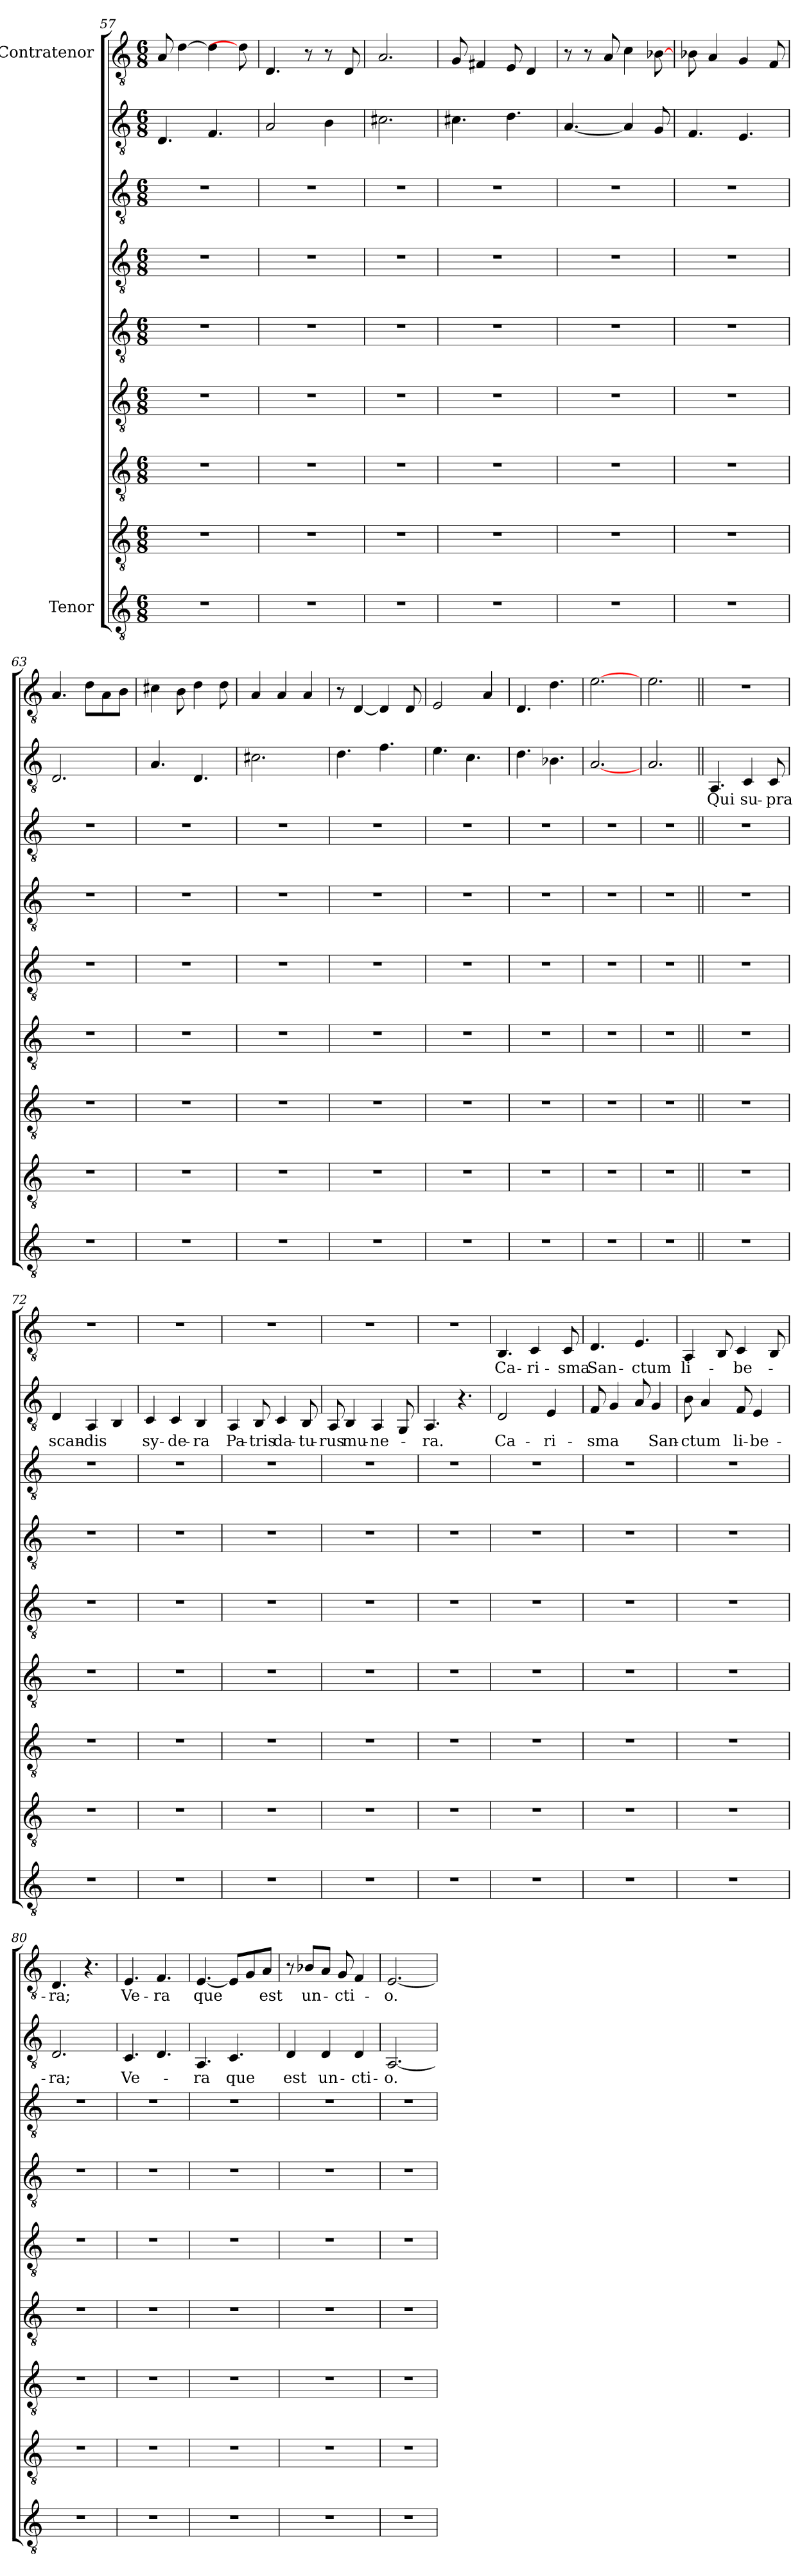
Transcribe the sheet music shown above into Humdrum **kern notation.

**kern	**kern	**kern	**kern	**kern	**kern	**kern	**kern	**text	**kern	**text
*part2	*part2	*part2	*part2	*part2	*part2	*part2	*part2	*part2	*part1	*part1
*staff9	*staff8	*staff7	*staff6	*staff5	*staff4	*staff3	*staff2	*staff2	*staff1	*staff1
*I"Tenor	*	*	*	*	*	*	*	*	*I"Contratenor	*
!!LO:LB:g=z
*clefGv2	*clefGv2	*clefGv2	*clefGv2	*clefGv2	*clefGv2	*clefGv2	*clefGv2	*	*clefGv2	*
*ITrd7c12	*ITrd7c12	*ITrd7c12	*ITrd7c12	*ITrd7c12	*ITrd7c12	*ITrd7c12	*ITrd7c12	*	*ITrd7c12	*
*k[]	*k[]	*k[]	*k[]	*k[]	*k[]	*k[]	*k[]	*	*k[]	*
*C:	*C:	*C:	*C:	*C:	*C:	*C:	*C:	*	*C:	*
*M6/8	*M6/8	*M6/8	*M6/8	*M6/8	*M6/8	*M6/8	*M6/8	*	*M6/8	*
=57	=57	=57	=57	=57	=57	=57	=57	=57	=57	=57
!LO:N:vis=1	!LO:N:vis=1	!LO:N:vis=1	!LO:N:vis=1	!LO:N:vis=1	!LO:N:vis=1	!LO:N:vis=1	!	!	!	!
2.r	2.r	2.r	2.r	2.r	2.r	2.r	4.DDi/	.	8AAi/L	.
.	.	.	.	.	.	.	.	.	[4Di\	.
.	.	.	.	.	.	.	4.FFi/	.	4Di\]	.
.	.	.	.	.	.	.	.	.	8Di\L]	.
=58	=58	=58	=58	=58	=58	=58	=58	=58	=58	=58
!LO:N:vis=1	!LO:N:vis=1	!LO:N:vis=1	!LO:N:vis=1	!LO:N:vis=1	!LO:N:vis=1	!LO:N:vis=1	!	!	!	!
2.r	2.r	2.r	2.r	2.r	2.r	2.r	2AAi/	.	4.DDi/	.
.	.	.	.	.	.	.	.	.	8r	.
.	.	.	.	.	.	.	4BBi\	.	8r	.
.	.	.	.	.	.	.	.	.	8DDi/L	.
=59	=59	=59	=59	=59	=59	=59	=59	=59	=59	=59
!LO:N:vis=1	!LO:N:vis=1	!LO:N:vis=1	!LO:N:vis=1	!LO:N:vis=1	!LO:N:vis=1	!LO:N:vis=1	!	!	!	!
2.r	2.r	2.r	2.r	2.r	2.r	2.r	2.C#Xi\	.	2.AAi/	.
=60	=60	=60	=60	=60	=60	=60	=60	=60	=60	=60
!LO:N:vis=1	!LO:N:vis=1	!LO:N:vis=1	!LO:N:vis=1	!LO:N:vis=1	!LO:N:vis=1	!LO:N:vis=1	!	!	!	!
2.r	2.r	2.r	2.r	2.r	2.r	2.r	4.C#Xi\	.	8GGi/L	.
.	.	.	.	.	.	.	.	.	4FF#Xi/	.
.	.	.	.	.	.	.	4.Di\	.	8EEi/L	.
.	.	.	.	.	.	.	.	.	4DDi/	.
=61	=61	=61	=61	=61	=61	=61	=61	=61	=61	=61
!LO:N:vis=1	!LO:N:vis=1	!LO:N:vis=1	!LO:N:vis=1	!LO:N:vis=1	!LO:N:vis=1	!LO:N:vis=1	!	!	!	!
2.r	2.r	2.r	2.r	2.r	2.r	2.r	[4.AAi/	.	8r	.
.	.	.	.	.	.	.	.	.	8r	.
.	.	.	.	.	.	.	.	.	8AAi/L	.
.	.	.	.	.	.	.	4AAi/]	.	4Ci\	.
.	.	.	.	.	.	.	8GGi/L	.	[8BB-Xi\L	.
=62	=62	=62	=62	=62	=62	=62	=62	=62	=62	=62
!LO:N:vis=1	!LO:N:vis=1	!LO:N:vis=1	!LO:N:vis=1	!LO:N:vis=1	!LO:N:vis=1	!LO:N:vis=1	!	!	!	!
2.r	2.r	2.r	2.r	2.r	2.r	2.r	4.FFi/	.	8BB-i\L	.
.	.	.	.	.	.	.	.	.	4AAi/	.
.	.	.	.	.	.	.	4.EEi/	.	4GGi/	.
.	.	.	.	.	.	.	.	.	8FFi/L	.
=63	=63	=63	=63	=63	=63	=63	=63	=63	=63	=63
!LO:N:vis=1	!LO:N:vis=1	!LO:N:vis=1	!LO:N:vis=1	!LO:N:vis=1	!LO:N:vis=1	!LO:N:vis=1	!	!	!	!
2.r	2.r	2.r	2.r	2.r	2.r	2.r	2.DDi/	.	4.AAi/	.
.	.	.	.	.	.	.	.	.	8Di\L	.
.	.	.	.	.	.	.	.	.	8AAi\	.
.	.	.	.	.	.	.	.	.	8BBi\J	.
!!LO:LB:g=z
=64	=64	=64	=64	=64	=64	=64	=64	=64	=64	=64
!LO:N:vis=1	!LO:N:vis=1	!LO:N:vis=1	!LO:N:vis=1	!LO:N:vis=1	!LO:N:vis=1	!LO:N:vis=1	!	!	!	!
2.r	2.r	2.r	2.r	2.r	2.r	2.r	4.AAi/	.	4C#Xi\	.
.	.	.	.	.	.	.	.	.	8BBi\L	.
.	.	.	.	.	.	.	4.DDi/	.	4Di\	.
.	.	.	.	.	.	.	.	.	8Di\L	.
=65	=65	=65	=65	=65	=65	=65	=65	=65	=65	=65
!LO:N:vis=1	!LO:N:vis=1	!LO:N:vis=1	!LO:N:vis=1	!LO:N:vis=1	!LO:N:vis=1	!LO:N:vis=1	!	!	!	!
2.r	2.r	2.r	2.r	2.r	2.r	2.r	2.C#Xi\	.	4AAi/	.
.	.	.	.	.	.	.	.	.	4AAi/	.
.	.	.	.	.	.	.	.	.	4AAi/	.
=66	=66	=66	=66	=66	=66	=66	=66	=66	=66	=66
!LO:N:vis=1	!LO:N:vis=1	!LO:N:vis=1	!LO:N:vis=1	!LO:N:vis=1	!LO:N:vis=1	!LO:N:vis=1	!	!	!	!
2.r	2.r	2.r	2.r	2.r	2.r	2.r	4.Di\	.	8r	.
.	.	.	.	.	.	.	.	.	[4DDi/	.
.	.	.	.	.	.	.	4.Fi\	.	4DDi/]	.
.	.	.	.	.	.	.	.	.	8DDi/L	.
=67	=67	=67	=67	=67	=67	=67	=67	=67	=67	=67
!LO:N:vis=1	!LO:N:vis=1	!LO:N:vis=1	!LO:N:vis=1	!LO:N:vis=1	!LO:N:vis=1	!LO:N:vis=1	!	!	!	!
2.r	2.r	2.r	2.r	2.r	2.r	2.r	4.Ei\	.	2EEi/	.
.	.	.	.	.	.	.	4.Ci\	.	.	.
.	.	.	.	.	.	.	.	.	4AAi/	.
=68	=68	=68	=68	=68	=68	=68	=68	=68	=68	=68
!LO:N:vis=1	!LO:N:vis=1	!LO:N:vis=1	!LO:N:vis=1	!LO:N:vis=1	!LO:N:vis=1	!LO:N:vis=1	!	!	!	!
2.r	2.r	2.r	2.r	2.r	2.r	2.r	4.Di\	.	4.DDi/	.
.	.	.	.	.	.	.	4.BB-Xi\	.	4.Di\	.
=69	=69	=69	=69	=69	=69	=69	=69	=69	=69	=69
!LO:N:vis=1	!LO:N:vis=1	!LO:N:vis=1	!LO:N:vis=1	!LO:N:vis=1	!LO:N:vis=1	!LO:N:vis=1	!	!	!	!
2.r	2.r	2.r	2.r	2.r	2.r	2.r	[2.AAi/	.	[2.Ei\	.
=70	=70	=70	=70	=70	=70	=70	=70	=70	=70	=70
!LO:N:vis=1	!LO:N:vis=1	!LO:N:vis=1	!LO:N:vis=1	!LO:N:vis=1	!LO:N:vis=1	!LO:N:vis=1	!	!	!	!
2.r	2.r	2.r	2.r	2.r	2.r	2.r	2.AAi/	.	2.Ei\	.
=71||	=71||	=71||	=71||	=71||	=71||	=71||	=71||	=71||	=71||	=71||
!LO:N:vis=1	!LO:N:vis=1	!LO:N:vis=1	!LO:N:vis=1	!LO:N:vis=1	!LO:N:vis=1	!LO:N:vis=1	!	!LO:LY:b:color=#000000	!LO:N:vis=1	!
2.r	2.r	2.r	2.r	2.r	2.r	2.r	4.AAAi/	Qui	2.r	.
!	!	!	!	!	!	!	!	!LO:LY:b:color=#000000	!	!
.	.	.	.	.	.	.	4CCi/	su-	.	.
!	!	!	!	!	!	!	!	!LO:LY:b:color=#000000	!	!
.	.	.	.	.	.	.	8CCi/L	-pra	.	.
!!LO:PB:g=z
=72	=72	=72	=72	=72	=72	=72	=72	=72	=72	=72
!LO:N:vis=1	!LO:N:vis=1	!LO:N:vis=1	!LO:N:vis=1	!LO:N:vis=1	!LO:N:vis=1	!LO:N:vis=1	!	!LO:LY:b:color=#000000	!LO:N:vis=1	!
2.r	2.r	2.r	2.r	2.r	2.r	2.r	4DDi/	scan-	2.r	.
!	!	!	!	!	!	!	!	!LO:LY:b:color=#000000	!	!
.	.	.	.	.	.	.	4AAAi/	-dis	.	.
.	.	.	.	.	.	.	4BBBi/	.	.	.
=73	=73	=73	=73	=73	=73	=73	=73	=73	=73	=73
!LO:N:vis=1	!LO:N:vis=1	!LO:N:vis=1	!LO:N:vis=1	!LO:N:vis=1	!LO:N:vis=1	!LO:N:vis=1	!	!LO:LY:b:color=#000000	!LO:N:vis=1	!
2.r	2.r	2.r	2.r	2.r	2.r	2.r	4CCi/	sy-	2.r	.
!	!	!	!	!	!	!	!	!LO:LY:b:color=#000000	!	!
.	.	.	.	.	.	.	4CCi/	-de-	.	.
!	!	!	!	!	!	!	!	!LO:LY:b:color=#000000	!	!
.	.	.	.	.	.	.	4BBBi/	-ra	.	.
=74	=74	=74	=74	=74	=74	=74	=74	=74	=74	=74
!LO:N:vis=1	!LO:N:vis=1	!LO:N:vis=1	!LO:N:vis=1	!LO:N:vis=1	!LO:N:vis=1	!LO:N:vis=1	!	!LO:LY:b:color=#000000	!LO:N:vis=1	!
2.r	2.r	2.r	2.r	2.r	2.r	2.r	4AAAi/	Pa-	2.r	.
!	!	!	!	!	!	!	!	!LO:LY:b:color=#000000	!	!
.	.	.	.	.	.	.	8BBBi/L	-tris	.	.
!	!	!	!	!	!	!	!	!LO:LY:b:color=#000000	!	!
.	.	.	.	.	.	.	4CCi/	da-	.	.
!	!	!	!	!	!	!	!	!LO:LY:b:color=#000000	!	!
.	.	.	.	.	.	.	8BBBi/L	-tu-	.	.
=75	=75	=75	=75	=75	=75	=75	=75	=75	=75	=75
!LO:N:vis=1	!LO:N:vis=1	!LO:N:vis=1	!LO:N:vis=1	!LO:N:vis=1	!LO:N:vis=1	!LO:N:vis=1	!	!LO:LY:b:color=#000000	!LO:N:vis=1	!
2.r	2.r	2.r	2.r	2.r	2.r	2.r	8AAAi/L	-rus	2.r	.
!	!	!	!	!	!	!	!	!LO:LY:b:color=#000000	!	!
.	.	.	.	.	.	.	4BBBi/	mu-	.	.
!	!	!	!	!	!	!	!	!LO:LY:b:color=#000000	!	!
.	.	.	.	.	.	.	4AAAi/	-ne-	.	.
.	.	.	.	.	.	.	8GGGi/L	.	.	.
=76	=76	=76	=76	=76	=76	=76	=76	=76	=76	=76
!LO:N:vis=1	!LO:N:vis=1	!LO:N:vis=1	!LO:N:vis=1	!LO:N:vis=1	!LO:N:vis=1	!LO:N:vis=1	!	!LO:LY:b:color=#000000	!LO:N:vis=1	!
2.r	2.r	2.r	2.r	2.r	2.r	2.r	4.AAAi/	-ra.	2.r	.
.	.	.	.	.	.	.	4.r	.	.	.
=77	=77	=77	=77	=77	=77	=77	=77	=77	=77	=77
!LO:N:vis=1	!LO:N:vis=1	!LO:N:vis=1	!LO:N:vis=1	!LO:N:vis=1	!LO:N:vis=1	!LO:N:vis=1	!	!LO:LY:b:color=#000000	!	!LO:LY:b:color=#000000
2.r	2.r	2.r	2.r	2.r	2.r	2.r	2DDi/	Ca-	4.BBBi/	Ca-
!	!	!	!	!	!	!	!	!	!	!LO:LY:b:color=#000000
.	.	.	.	.	.	.	.	.	4CCi/	-ri-
!	!	!	!	!	!	!	!	!LO:LY:b:color=#000000	!	!
.	.	.	.	.	.	.	4EEi/	-ri-	.	.
!	!	!	!	!	!	!	!	!	!	!LO:LY:b:color=#000000
.	.	.	.	.	.	.	.	.	8CCi/L	-sma
=78	=78	=78	=78	=78	=78	=78	=78	=78	=78	=78
!LO:N:vis=1	!LO:N:vis=1	!LO:N:vis=1	!LO:N:vis=1	!LO:N:vis=1	!LO:N:vis=1	!LO:N:vis=1	!	!LO:LY:b:color=#000000	!	!LO:LY:b:color=#000000
2.r	2.r	2.r	2.r	2.r	2.r	2.r	8FFi/L	-sma	4.DDi/	San-
.	.	.	.	.	.	.	4GGi/	.	.	.
!	!	!	!	!	!	!	!	!	!	!LO:LY:b:color=#000000
.	.	.	.	.	.	.	8AAi/L	.	4.EEi/	-ctum
!	!	!	!	!	!	!	!	!LO:LY:b:color=#000000	!	!
.	.	.	.	.	.	.	4GGi/	San-	.	.
!!LO:LB:g=z
=79	=79	=79	=79	=79	=79	=79	=79	=79	=79	=79
!LO:N:vis=1	!LO:N:vis=1	!LO:N:vis=1	!LO:N:vis=1	!LO:N:vis=1	!LO:N:vis=1	!LO:N:vis=1	!	!LO:LY:b:color=#000000	!	!LO:LY:b:color=#000000
2.r	2.r	2.r	2.r	2.r	2.r	2.r	8BBi\L	-ctum	4AAAi/	li-
.	.	.	.	.	.	.	4AAi/	.	.	.
.	.	.	.	.	.	.	.	.	8BBBi/L	.
!	!	!	!	!	!	!	!	!LO:LY:b:color=#000000	!	!LO:LY:b:color=#000000
.	.	.	.	.	.	.	8FFi/L	li-	4CCi/	-be-
!	!	!	!	!	!	!	!	!LO:LY:b:color=#000000	!	!
.	.	.	.	.	.	.	4EEi/	-be-	.	.
.	.	.	.	.	.	.	.	.	8BBBi/L	.
=80	=80	=80	=80	=80	=80	=80	=80	=80	=80	=80
!LO:N:vis=1	!LO:N:vis=1	!LO:N:vis=1	!LO:N:vis=1	!LO:N:vis=1	!LO:N:vis=1	!LO:N:vis=1	!	!LO:LY:b:color=#000000	!	!LO:LY:b:color=#000000
2.r	2.r	2.r	2.r	2.r	2.r	2.r	2.DDi/	-ra;	4.DDi/	-ra;
.	.	.	.	.	.	.	.	.	4.r	.
=81	=81	=81	=81	=81	=81	=81	=81	=81	=81	=81
!LO:N:vis=1	!LO:N:vis=1	!LO:N:vis=1	!LO:N:vis=1	!LO:N:vis=1	!LO:N:vis=1	!LO:N:vis=1	!	!LO:LY:b:color=#000000	!	!LO:LY:b:color=#000000
2.r	2.r	2.r	2.r	2.r	2.r	2.r	4.CCi/	Ve-	4.EEi/	Ve-
!	!	!	!	!	!	!	!	!	!	!LO:LY:b:color=#000000
.	.	.	.	.	.	.	4.DDi/	.	4.FFi/	-ra
=82	=82	=82	=82	=82	=82	=82	=82	=82	=82	=82
!LO:N:vis=1	!LO:N:vis=1	!LO:N:vis=1	!LO:N:vis=1	!LO:N:vis=1	!LO:N:vis=1	!LO:N:vis=1	!	!LO:LY:b:color=#000000	!	!LO:LY:b:color=#000000
2.r	2.r	2.r	2.r	2.r	2.r	2.r	4.AAAi/	-ra	[4.EEi/	que
!	!	!	!	!	!	!	!	!LO:LY:b:color=#000000	!	!
.	.	.	.	.	.	.	4.CCi/	que	8EEi/L]	.
.	.	.	.	.	.	.	.	.	8GGi/	.
!	!	!	!	!	!	!	!	!	!	!LO:LY:b:color=#000000
.	.	.	.	.	.	.	.	.	8AAi/J	est
=83	=83	=83	=83	=83	=83	=83	=83	=83	=83	=83
!LO:N:vis=1	!LO:N:vis=1	!LO:N:vis=1	!LO:N:vis=1	!LO:N:vis=1	!LO:N:vis=1	!LO:N:vis=1	!	!LO:LY:b:color=#000000	!	!
2.r	2.r	2.r	2.r	2.r	2.r	2.r	4DDi/	est	8r	.
!	!	!	!	!	!	!	!	!	!	!LO:LY:b:color=#000000
.	.	.	.	.	.	.	.	.	8BB-Xi/L	un-
!	!	!	!	!	!	!	!	!LO:LY:b:color=#000000	!	!
.	.	.	.	.	.	.	4DDi/	un-	8AAi/J	.
!	!	!	!	!	!	!	!	!	!	!LO:LY:b:color=#000000
.	.	.	.	.	.	.	.	.	8GGi/L	-cti-
!	!	!	!	!	!	!	!	!LO:LY:b:color=#000000	!	!
.	.	.	.	.	.	.	4DDi/	-cti-	4FFi/	.
=84	=84	=84	=84	=84	=84	=84	=84	=84	=84	=84
!LO:N:vis=1	!LO:N:vis=1	!LO:N:vis=1	!LO:N:vis=1	!LO:N:vis=1	!LO:N:vis=1	!LO:N:vis=1	!	!LO:LY:b:color=#000000	!	!LO:LY:b:color=#000000
2.r	2.r	2.r	2.r	2.r	2.r	2.r	[2.AAAi/	-o.	[2.EEi/	-o.
=	=	=	=	=	=	=	=	=	=	=
*-	*-	*-	*-	*-	*-	*-	*-	*-	*-	*-
